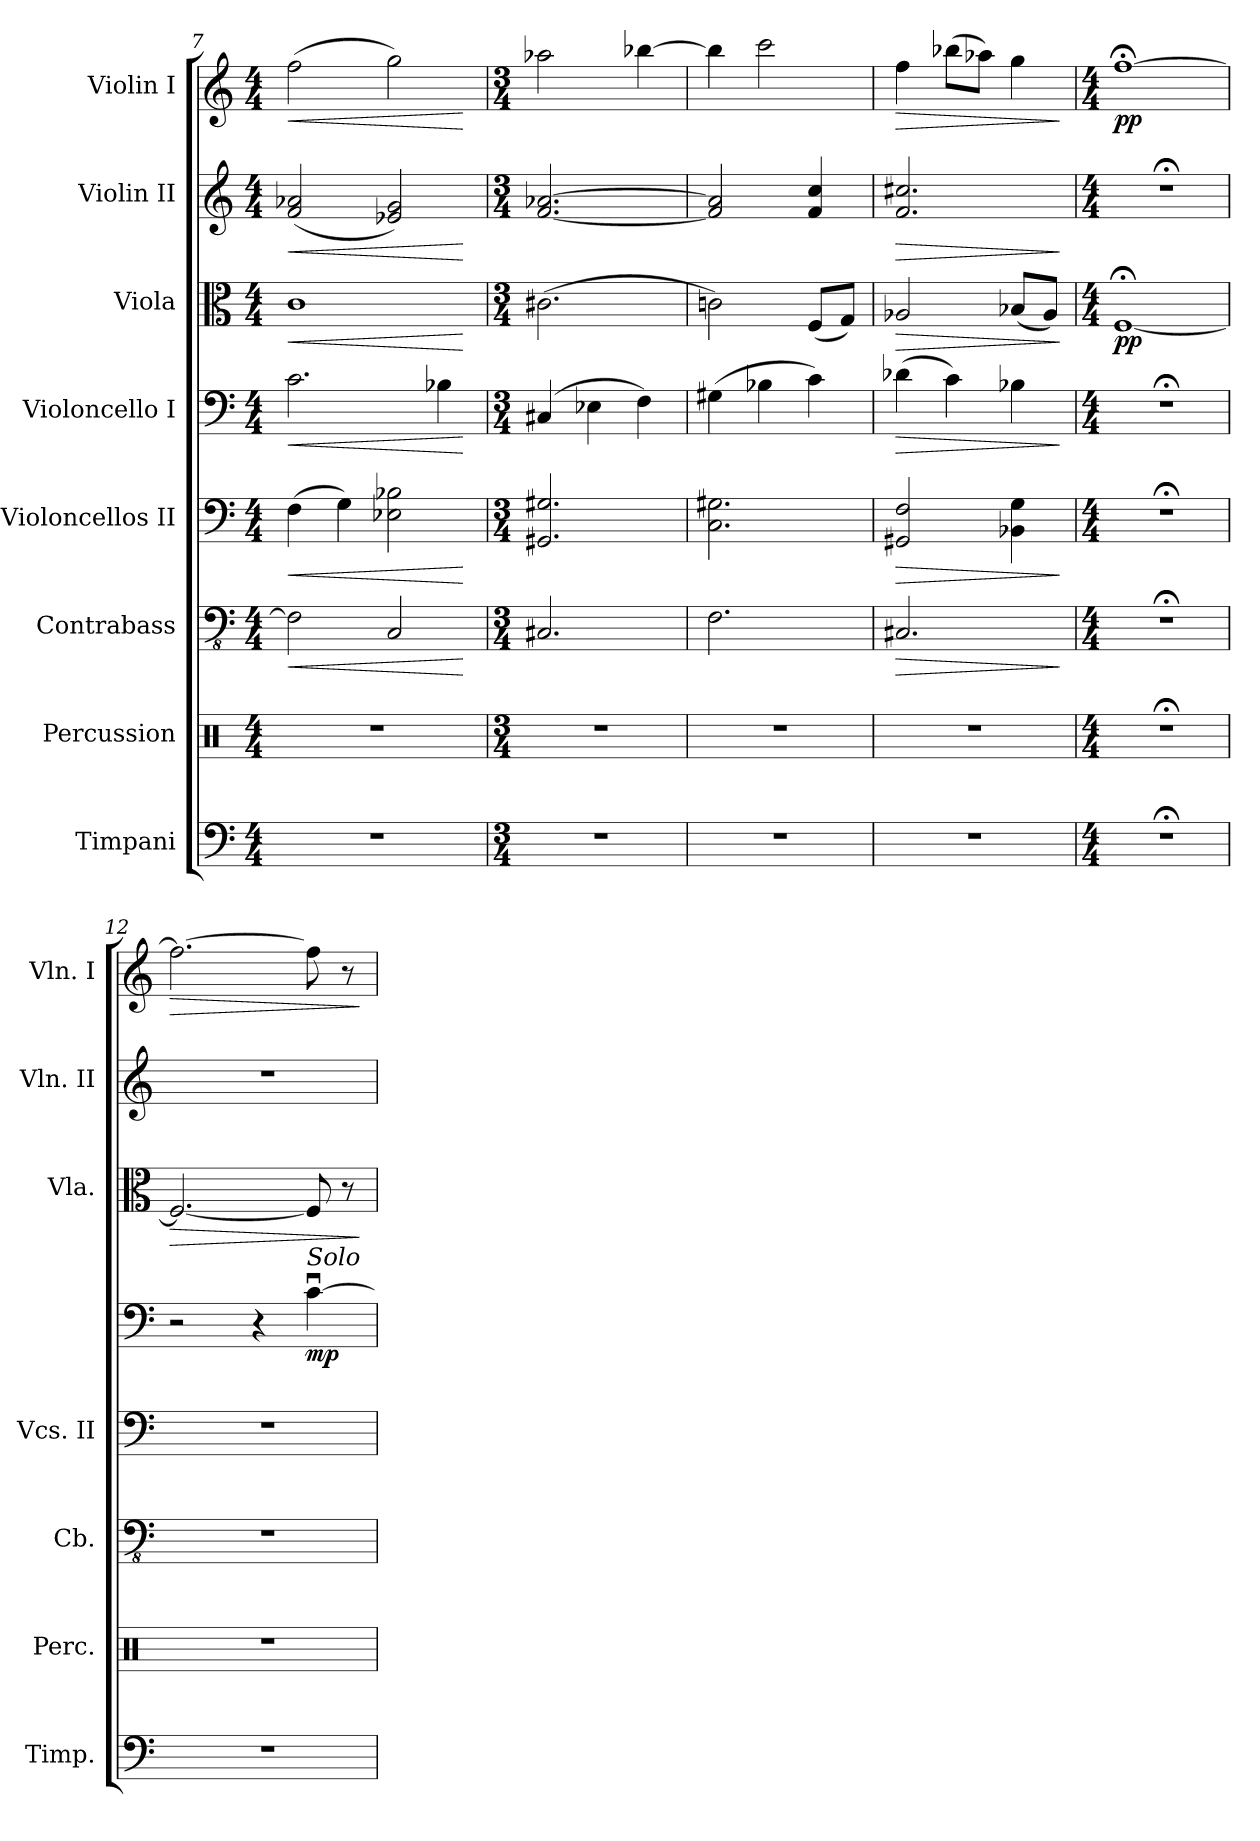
**kern	**kern	**kern	**dynam	**kern	**dynam	**kern	**dynam	**kern	**dynam	**kern	**dynam	**kern	**dynam
*part8	*part7	*part6	*part6	*part5	*part5	*part4	*part4	*part3	*part3	*part2	*part2	*part1	*part1
*staff8	*staff7	*staff6	*staff6	*staff5	*staff5	*staff4	*staff4	*staff3	*staff3	*staff2	*staff2	*staff1	*staff1
*I"Timpani	*I"Percussion	*I"Contrabass	*	*I"Violoncellos II	*	*I"Violoncello I	*	*I"Viola	*	*I"Violin II	*	*I"Violin I	*
*I'Timp.	*I'Perc.	*I'Cb.	*	*I'Vcs. II	*	*	*	*I'Vla.	*	*I'Vln. II	*	*I'Vln. I	*
*clefF4	*clefX	*clefFv4	*	*clefF4	*	*clefF4	*	*clefC3	*	*clefG2	*	*clefG2	*
*k[]	*k[]	*k[]	*	*k[]	*	*k[]	*	*k[]	*	*k[]	*	*k[]	*
*M4/4	*M4/4	*M4/4	*	*M4/4	*	*M4/4	*	*M4/4	*	*M4/4	*	*M4/4	*
=7	=7	=7	=7	=7	=7	=7	=7	=7	=7	=7	=7	=7	=7
!	!	!	!LO:HP:b	!	!LO:HP:b	!	!LO:HP:b	!	!LO:HP:b	!	!LO:HP:b	!	!LO:HP:b
1r	1r	2FF\]	<	(4F\	<	2.c\	<	1c	<	(2f/ 2a-X/	<	(2ff\	<
.	.	.	.	4G\)	.	.	.	.	.	.	.	.	.
.	.	2CC/	.	2E-X\ 2B-X\	.	.	.	.	.	2e-X/ 2g/)	.	2gg\)	.
.	.	.	.	.	.	4B-X\	.	.	.	.	.	.	.
.	.	.	[	.	[	.	[	.	[	.	[	.	[
=8	=8	=8	=8	=8	=8	=8	=8	=8	=8	=8	=8	=8	=8
*M3/4	*M3/4	*M3/4	*	*M3/4	*	*M3/4	*	*M3/4	*	*M3/4	*	*M3/4	*
2.r	2.r	2.CC#X/	.	2.GG#X/ 2.G#X/	.	(4C#X/	.	(2.c#X\	.	[2.f/ [2.a-X/	.	2aa-X\	.
.	.	.	.	.	.	4E-X\	.	.	.	.	.	.	.
.	.	.	.	.	.	4F\)	.	.	.	.	.	[4bb-X\	.
=9	=9	=9	=9	=9	=9	=9	=9	=9	=9	=9	=9	=9	=9
2.r	2.r	2.FF\	.	2.C\ 2.G#X\	.	(4G#X\	.	2cn\)	.	2f/] 2a-/]	.	4bb-\]	.
.	.	.	.	.	.	4B-X\	.	.	.	.	.	2ccc\	.
.	.	.	.	.	.	4c\)	.	(8F/L	.	4f/ 4cc/	.	.	.
.	.	.	.	.	.	.	.	8G/J)	.	.	.	.	.
=10	=10	=10	=10	=10	=10	=10	=10	=10	=10	=10	=10	=10	=10
!	!	!	!LO:HP:b	!	!LO:HP:b	!	!LO:HP:b	!	!LO:HP:b	!	!LO:HP:b	!	!LO:HP:b
2.r	2.r	2.CC#X/	>	2GG#X/ 2F/	>	(4d-X\	>	2A-X/	>	2.f/ 2.cc#X/	>	4ff\	>
.	.	.	.	.	.	4c\)	.	.	.	.	.	(8bb-X\L	.
.	.	.	.	.	.	.	.	.	.	.	.	8aa-X\J)	.
.	.	.	.	4BB-X\ 4G\	.	4B-X\	.	(8B-X/L	.	.	.	4gg\	.
.	.	.	.	.	.	.	.	8A-/J)	.	.	.	.	.
.	.	.	]	.	]	.	]	.	]	.	]	.	]
!!LO:PB:g=z
=11	=11	=11	=11	=11	=11	=11	=11	=11	=11	=11	=11	=11	=11
*M4/4	*M4/4	*M4/4	*	*M4/4	*	*M4/4	*	*M4/4	*	*M4/4	*	*M4/4	*
!	!	!	!	!	!	!	!	!	!LO:DY:b	!	!	!	!LO:DY:b
1r;<	1r;<	1r;<	.	1r;<	.	1r;<	.	[1F;<	pp	1r;<	.	[1ff;<	pp
=12	=12	=12	=12	=12	=12	=12	=12	=12	=12	=12	=12	=12	=12
!	!	!	!	!	!	!	!	!	!LO:HP:b	!	!	!	!LO:HP:b
1r	1r	1r	.	1r	.	2r	.	2.F/_	>	1r	.	2.ff\_	>
.	.	.	.	.	.	4r	.	.	.	.	.	.	.
!	!	!	!	!	!	!LO:TX:a:i:t=Solo	!	!	!	!	!	!	!
!	!	!	!	!	!	!	!LO:DY:b	!	!	!	!	!	!
.	.	.	.	.	.	[4cu\	mp	8F/]	.	.	.	8ff\]	.
.	.	.	.	.	.	.	.	8r	.	.	.	8r	.
.	.	.	.	.	.	.	.	.	]	.	.	.	]
=	=	=	=	=	=	=	=	=	=	=	=	=	=
*-	*-	*-	*-	*-	*-	*-	*-	*-	*-	*-	*-	*-	*-
